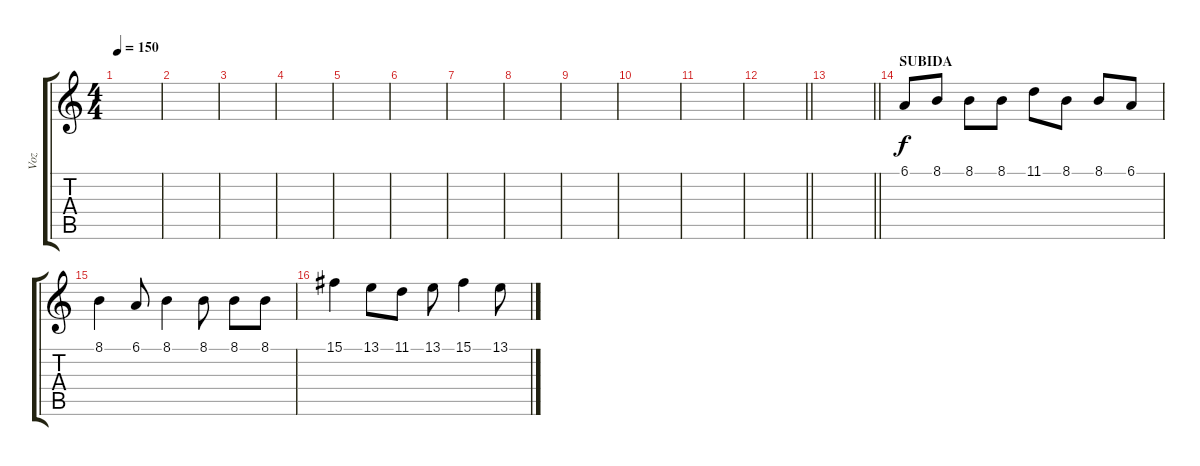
\track ("Voz" "Voz") {instrument cello}
\staff {score tabs}
\tuning (Eb4 Bb3 Gb3 Db3 Ab2 Eb2) {hide}
\ts (4 4)
\tempo 150
\clef g2
\ks c
|
|
|
|
|
|
|
|
|
|
|
\barLineRight lightlight
|
\barLineRight lightlight
|
\section ("" "SUBIDA")
6.1.8 8.1.8 8.1.8 8.1.8 11.1.8 8.1.8 8.1.8 6.1.8 |
8.1.4 6.1.8 8.1.4 8.1.8 8.1.8 8.1.8 |
15.1.4 13.1.8 11.1.8 13.1.8 15.1.4 13.1.8
